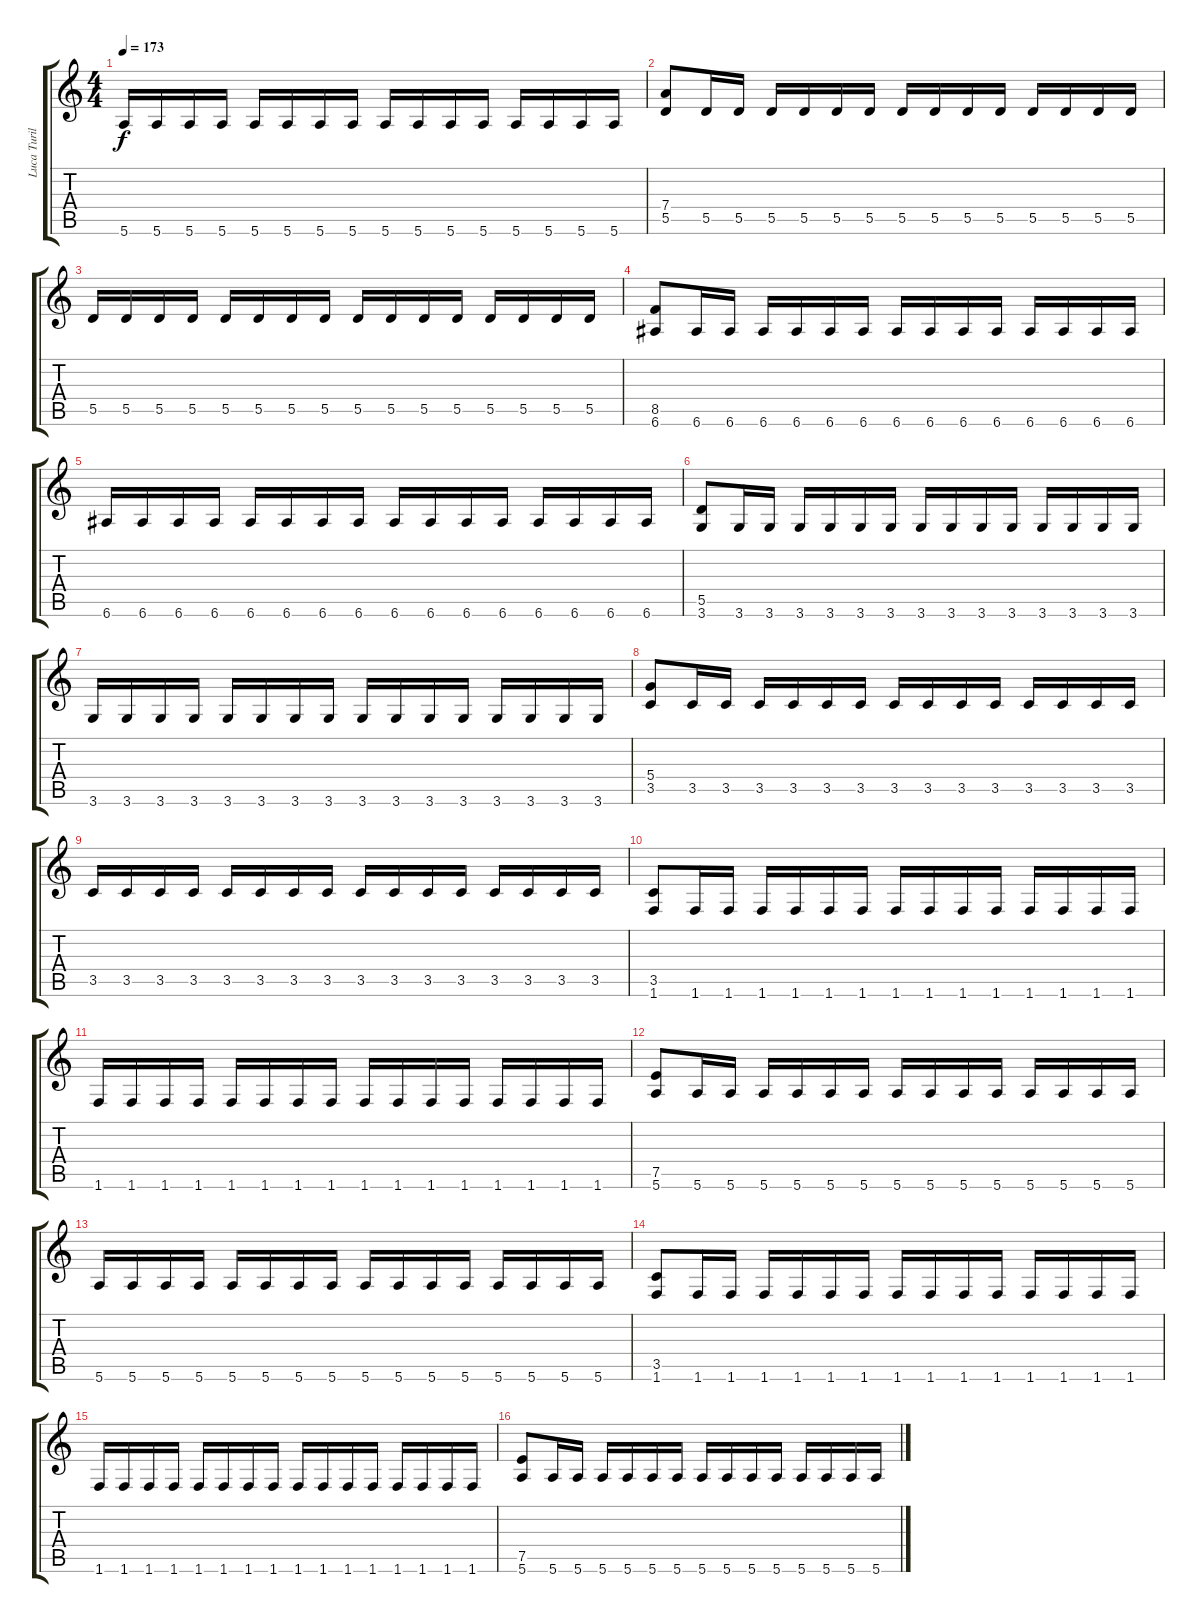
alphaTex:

\track ("Luca Turilli" "Luca Turil") {instrument distortionguitar}
\staff {score tabs}
\tuning (E4 B3 G3 D3 A2 E2) {hide}
\ts (4 4)
\tempo 173
\clef g2
\ks c
5.6.16{dy f} 5.6.16 5.6.16 5.6.16 5.6.16 5.6.16 5.6.16 5.6.16 5.6.16 5.6.16 5.6.16 5.6.16 5.6.16 5.6.16 5.6.16 5.6.16 |
(7.4 5.5).8 5.5.16 5.5.16 5.5.16 5.5.16 5.5.16 5.5.16 5.5.16 5.5.16 5.5.16 5.5.16 5.5.16 5.5.16 5.5.16 5.5.16 |
5.5.16 5.5.16 5.5.16 5.5.16 5.5.16 5.5.16 5.5.16 5.5.16 5.5.16 5.5.16 5.5.16 5.5.16 5.5.16 5.5.16 5.5.16 5.5.16 |
(8.5 6.6).8 6.6.16 6.6.16 6.6.16 6.6.16 6.6.16 6.6.16 6.6.16 6.6.16 6.6.16 6.6.16 6.6.16 6.6.16 6.6.16 6.6.16 |
6.6.16 6.6.16 6.6.16 6.6.16 6.6.16 6.6.16 6.6.16 6.6.16 6.6.16 6.6.16 6.6.16 6.6.16 6.6.16 6.6.16 6.6.16 6.6.16 |
(5.5 3.6).8 3.6.16 3.6.16 3.6.16 3.6.16 3.6.16 3.6.16 3.6.16 3.6.16 3.6.16 3.6.16 3.6.16 3.6.16 3.6.16 3.6.16 |
3.6.16 3.6.16 3.6.16 3.6.16 3.6.16 3.6.16 3.6.16 3.6.16 3.6.16 3.6.16 3.6.16 3.6.16 3.6.16 3.6.16 3.6.16 3.6.16 |
(5.4 3.5).8 3.5.16 3.5.16 3.5.16 3.5.16 3.5.16 3.5.16 3.5.16 3.5.16 3.5.16 3.5.16 3.5.16 3.5.16 3.5.16 3.5.16 |
3.5.16 3.5.16 3.5.16 3.5.16 3.5.16 3.5.16 3.5.16 3.5.16 3.5.16 3.5.16 3.5.16 3.5.16 3.5.16 3.5.16 3.5.16 3.5.16 |
(3.5 1.6).8 1.6.16 1.6.16 1.6.16 1.6.16 1.6.16 1.6.16 1.6.16 1.6.16 1.6.16 1.6.16 1.6.16 1.6.16 1.6.16 1.6.16 |
1.6.16 1.6.16 1.6.16 1.6.16 1.6.16 1.6.16 1.6.16 1.6.16 1.6.16 1.6.16 1.6.16 1.6.16 1.6.16 1.6.16 1.6.16 1.6.16 |
(7.5 5.6).8 5.6.16 5.6.16 5.6.16 5.6.16 5.6.16 5.6.16 5.6.16 5.6.16 5.6.16 5.6.16 5.6.16 5.6.16 5.6.16 5.6.16 |
5.6.16 5.6.16 5.6.16 5.6.16 5.6.16 5.6.16 5.6.16 5.6.16 5.6.16 5.6.16 5.6.16 5.6.16 5.6.16 5.6.16 5.6.16 5.6.16 |
(3.5 1.6).8 1.6.16 1.6.16 1.6.16 1.6.16 1.6.16 1.6.16 1.6.16 1.6.16 1.6.16 1.6.16 1.6.16 1.6.16 1.6.16 1.6.16 |
1.6.16 1.6.16 1.6.16 1.6.16 1.6.16 1.6.16 1.6.16 1.6.16 1.6.16 1.6.16 1.6.16 1.6.16 1.6.16 1.6.16 1.6.16 1.6.16 |
(7.5 5.6).8 5.6.16 5.6.16 5.6.16 5.6.16 5.6.16 5.6.16 5.6.16 5.6.16 5.6.16 5.6.16 5.6.16 5.6.16 5.6.16 5.6.16
